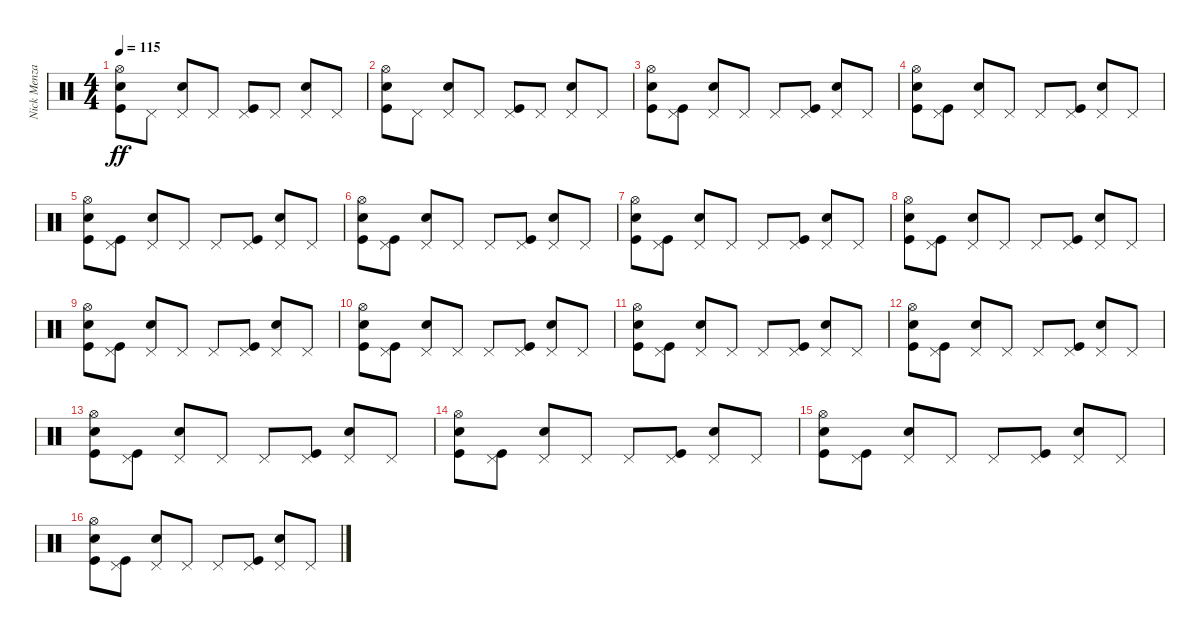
\track ("Nick Menza" "Nick Menza") {instrument percussion}
\staff {score}
\articulation defaults
\ts (4 4)
\tempo 115
\clef neutral
\ks c
("Kick (hit)" "Electric Snare (hit)" "Hi-Hat (open)").8{dy ff} "Pedal Hi-Hat (hit)".8 ("Electric Snare (hit)" "Pedal Hi-Hat (hit)").8 "Pedal Hi-Hat (hit)".8 ("Kick (hit)" "Pedal Hi-Hat (hit)").8 "Pedal Hi-Hat (hit)".8 ("Electric Snare (hit)" "Pedal Hi-Hat (hit)").8 "Pedal Hi-Hat (hit)".8 |
("Kick (hit)" "Electric Snare (hit)" "Hi-Hat (open)").8 "Pedal Hi-Hat (hit)".8 ("Electric Snare (hit)" "Pedal Hi-Hat (hit)").8 "Pedal Hi-Hat (hit)".8 ("Kick (hit)" "Pedal Hi-Hat (hit)").8 "Pedal Hi-Hat (hit)".8 ("Electric Snare (hit)" "Pedal Hi-Hat (hit)").8 "Pedal Hi-Hat (hit)".8 |
("Kick (hit)" "Electric Snare (hit)" "Hi-Hat (open)").8 ("Kick (hit)" "Pedal Hi-Hat (hit)").8 ("Electric Snare (hit)" "Pedal Hi-Hat (hit)").8 "Pedal Hi-Hat (hit)".8 "Pedal Hi-Hat (hit)".8 ("Kick (hit)" "Pedal Hi-Hat (hit)").8 ("Electric Snare (hit)" "Pedal Hi-Hat (hit)").8 "Pedal Hi-Hat (hit)".8 |
("Kick (hit)" "Electric Snare (hit)" "Hi-Hat (open)").8 ("Kick (hit)" "Pedal Hi-Hat (hit)").8 ("Electric Snare (hit)" "Pedal Hi-Hat (hit)").8 "Pedal Hi-Hat (hit)".8 "Pedal Hi-Hat (hit)".8 ("Kick (hit)" "Pedal Hi-Hat (hit)").8 ("Electric Snare (hit)" "Pedal Hi-Hat (hit)").8 "Pedal Hi-Hat (hit)".8 |
("Kick (hit)" "Electric Snare (hit)" "Hi-Hat (open)").8 ("Kick (hit)" "Pedal Hi-Hat (hit)").8 ("Electric Snare (hit)" "Pedal Hi-Hat (hit)").8 "Pedal Hi-Hat (hit)".8 "Pedal Hi-Hat (hit)".8 ("Kick (hit)" "Pedal Hi-Hat (hit)").8 ("Electric Snare (hit)" "Pedal Hi-Hat (hit)").8 "Pedal Hi-Hat (hit)".8 |
("Kick (hit)" "Electric Snare (hit)" "Hi-Hat (open)").8 ("Kick (hit)" "Pedal Hi-Hat (hit)").8 ("Electric Snare (hit)" "Pedal Hi-Hat (hit)").8 "Pedal Hi-Hat (hit)".8 "Pedal Hi-Hat (hit)".8 ("Kick (hit)" "Pedal Hi-Hat (hit)").8 ("Electric Snare (hit)" "Pedal Hi-Hat (hit)").8 "Pedal Hi-Hat (hit)".8 |
("Kick (hit)" "Electric Snare (hit)" "Hi-Hat (open)").8 ("Kick (hit)" "Pedal Hi-Hat (hit)").8 ("Electric Snare (hit)" "Pedal Hi-Hat (hit)").8 "Pedal Hi-Hat (hit)".8 "Pedal Hi-Hat (hit)".8 ("Kick (hit)" "Pedal Hi-Hat (hit)").8 ("Electric Snare (hit)" "Pedal Hi-Hat (hit)").8 "Pedal Hi-Hat (hit)".8 |
("Kick (hit)" "Electric Snare (hit)" "Hi-Hat (open)").8 ("Kick (hit)" "Pedal Hi-Hat (hit)").8 ("Electric Snare (hit)" "Pedal Hi-Hat (hit)").8 "Pedal Hi-Hat (hit)".8 "Pedal Hi-Hat (hit)".8 ("Kick (hit)" "Pedal Hi-Hat (hit)").8 ("Electric Snare (hit)" "Pedal Hi-Hat (hit)").8 "Pedal Hi-Hat (hit)".8 |
("Kick (hit)" "Electric Snare (hit)" "Hi-Hat (open)").8 ("Kick (hit)" "Pedal Hi-Hat (hit)").8 ("Electric Snare (hit)" "Pedal Hi-Hat (hit)").8 "Pedal Hi-Hat (hit)".8 "Pedal Hi-Hat (hit)".8 ("Kick (hit)" "Pedal Hi-Hat (hit)").8 ("Electric Snare (hit)" "Pedal Hi-Hat (hit)").8 "Pedal Hi-Hat (hit)".8 |
("Kick (hit)" "Electric Snare (hit)" "Hi-Hat (open)").8 ("Kick (hit)" "Pedal Hi-Hat (hit)").8 ("Electric Snare (hit)" "Pedal Hi-Hat (hit)").8 "Pedal Hi-Hat (hit)".8 "Pedal Hi-Hat (hit)".8 ("Kick (hit)" "Pedal Hi-Hat (hit)").8 ("Electric Snare (hit)" "Pedal Hi-Hat (hit)").8 "Pedal Hi-Hat (hit)".8 |
("Kick (hit)" "Electric Snare (hit)" "Hi-Hat (open)").8 ("Kick (hit)" "Pedal Hi-Hat (hit)").8 ("Electric Snare (hit)" "Pedal Hi-Hat (hit)").8 "Pedal Hi-Hat (hit)".8 "Pedal Hi-Hat (hit)".8 ("Kick (hit)" "Pedal Hi-Hat (hit)").8 ("Electric Snare (hit)" "Pedal Hi-Hat (hit)").8 "Pedal Hi-Hat (hit)".8 |
("Kick (hit)" "Electric Snare (hit)" "Hi-Hat (open)").8 ("Kick (hit)" "Pedal Hi-Hat (hit)").8 ("Electric Snare (hit)" "Pedal Hi-Hat (hit)").8 "Pedal Hi-Hat (hit)".8 "Pedal Hi-Hat (hit)".8 ("Kick (hit)" "Pedal Hi-Hat (hit)").8 ("Electric Snare (hit)" "Pedal Hi-Hat (hit)").8 "Pedal Hi-Hat (hit)".8 |
("Kick (hit)" "Electric Snare (hit)" "Hi-Hat (open)").8 ("Kick (hit)" "Pedal Hi-Hat (hit)").8 ("Electric Snare (hit)" "Pedal Hi-Hat (hit)").8 "Pedal Hi-Hat (hit)".8 "Pedal Hi-Hat (hit)".8 ("Kick (hit)" "Pedal Hi-Hat (hit)").8 ("Electric Snare (hit)" "Pedal Hi-Hat (hit)").8 "Pedal Hi-Hat (hit)".8 |
("Kick (hit)" "Electric Snare (hit)" "Hi-Hat (open)").8 ("Kick (hit)" "Pedal Hi-Hat (hit)").8 ("Electric Snare (hit)" "Pedal Hi-Hat (hit)").8 "Pedal Hi-Hat (hit)".8 "Pedal Hi-Hat (hit)".8 ("Kick (hit)" "Pedal Hi-Hat (hit)").8 ("Electric Snare (hit)" "Pedal Hi-Hat (hit)").8 "Pedal Hi-Hat (hit)".8 |
("Kick (hit)" "Electric Snare (hit)" "Hi-Hat (open)").8 ("Kick (hit)" "Pedal Hi-Hat (hit)").8 ("Electric Snare (hit)" "Pedal Hi-Hat (hit)").8 "Pedal Hi-Hat (hit)".8 "Pedal Hi-Hat (hit)".8 ("Kick (hit)" "Pedal Hi-Hat (hit)").8 ("Electric Snare (hit)" "Pedal Hi-Hat (hit)").8 "Pedal Hi-Hat (hit)".8 |
("Kick (hit)" "Electric Snare (hit)" "Hi-Hat (open)").8 ("Kick (hit)" "Pedal Hi-Hat (hit)").8 ("Electric Snare (hit)" "Pedal Hi-Hat (hit)").8 "Pedal Hi-Hat (hit)".8 "Pedal Hi-Hat (hit)".8 ("Kick (hit)" "Pedal Hi-Hat (hit)").8 ("Electric Snare (hit)" "Pedal Hi-Hat (hit)").8 "Pedal Hi-Hat (hit)".8
